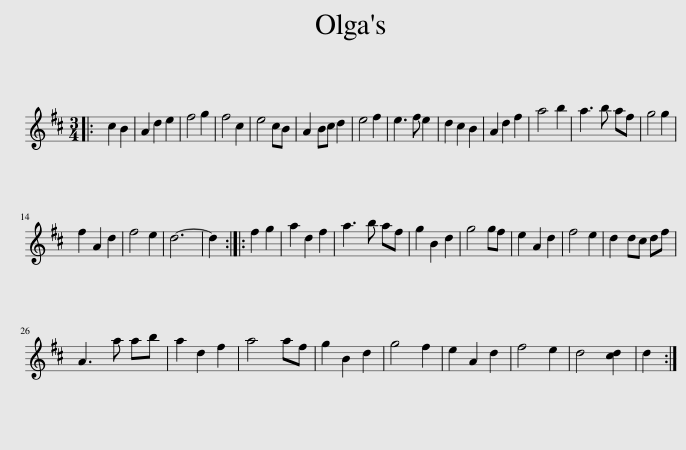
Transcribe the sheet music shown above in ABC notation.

X:1
L:1/8
M:3/4
I:linebreak $
K:D
V:1 treble
V:1
|: c2 B2 | A2 d2 e2 | f4 g2 | f4 c2 | e4 cB | %5
 A2 Bc d2 | e4 f2 | e3 f e2 | d2 c2 B2 | A2 d2 f2 | %10
 a4 b2 | a3 b af | g4 g2 |$ f2 A2 d2 | f4 e2 | %15
 d6- | d2 :: f2 g2 | a2 d2 f2 | a3 b af | %20
 g2 B2 d2 | g4 gf | e2 A2 d2 | f4 e2 | d2 dc df |$ %25
 A3 a ab | a2 d2 f2 | a4 af | g2 B2 d2 | g4 f2 | %30
 e2 A2 d2 | f4 e2 | d4 [cd]2 | d2 :| %34
